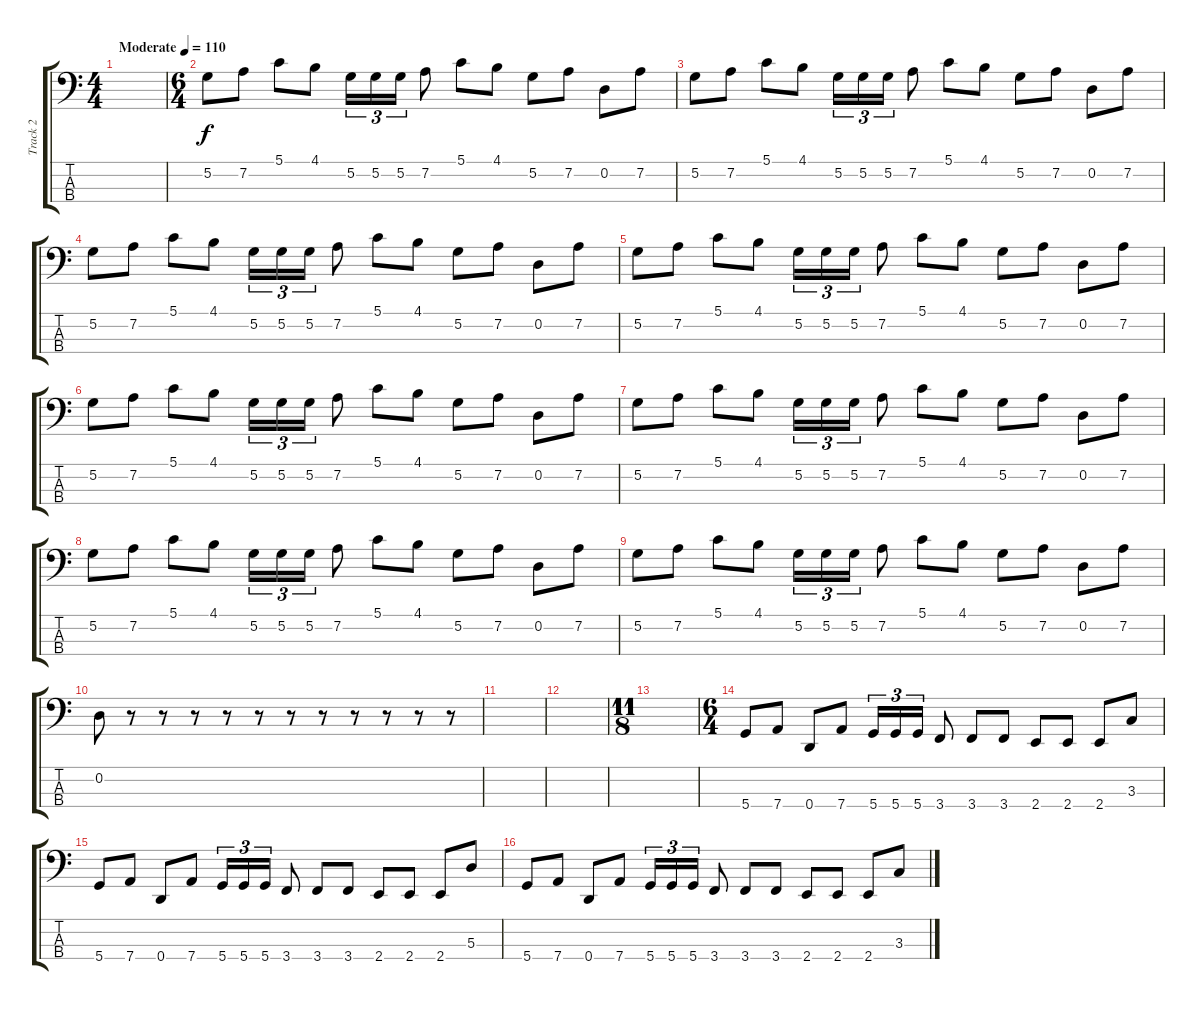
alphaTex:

\track ("Track 2" "Track 2") {instrument electricbasspick}
\staff {score tabs}
\tuning (G2 D2 A1 D1) {hide}
\ts (4 4)
\tempo (110 "Moderate")
\clef f4
\ks c
|
\ts (6 4)
5.2.8 7.2.8 5.1.8 4.1.8 5.2.16{tu (3 2)} 5.2.16{tu (3 2)} 5.2.16{tu (3 2)} 7.2.8 5.1.8 4.1.8 5.2.8 7.2.8 0.2.8 7.2.8 |
5.2.8 7.2.8 5.1.8 4.1.8 5.2.16{tu (3 2)} 5.2.16{tu (3 2)} 5.2.16{tu (3 2)} 7.2.8 5.1.8 4.1.8 5.2.8 7.2.8 0.2.8 7.2.8 |
5.2.8 7.2.8 5.1.8 4.1.8 5.2.16{tu (3 2)} 5.2.16{tu (3 2)} 5.2.16{tu (3 2)} 7.2.8 5.1.8 4.1.8 5.2.8 7.2.8 0.2.8 7.2.8 |
5.2.8 7.2.8 5.1.8 4.1.8 5.2.16{tu (3 2)} 5.2.16{tu (3 2)} 5.2.16{tu (3 2)} 7.2.8 5.1.8 4.1.8 5.2.8 7.2.8 0.2.8 7.2.8 |
5.2.8 7.2.8 5.1.8 4.1.8 5.2.16{tu (3 2)} 5.2.16{tu (3 2)} 5.2.16{tu (3 2)} 7.2.8 5.1.8 4.1.8 5.2.8 7.2.8 0.2.8 7.2.8 |
5.2.8 7.2.8 5.1.8 4.1.8 5.2.16{tu (3 2)} 5.2.16{tu (3 2)} 5.2.16{tu (3 2)} 7.2.8 5.1.8 4.1.8 5.2.8 7.2.8 0.2.8 7.2.8 |
5.2.8 7.2.8 5.1.8 4.1.8 5.2.16{tu (3 2)} 5.2.16{tu (3 2)} 5.2.16{tu (3 2)} 7.2.8 5.1.8 4.1.8 5.2.8 7.2.8 0.2.8 7.2.8 |
5.2.8 7.2.8 5.1.8 4.1.8 5.2.16{tu (3 2)} 5.2.16{tu (3 2)} 5.2.16{tu (3 2)} 7.2.8 5.1.8 4.1.8 5.2.8 7.2.8 0.2.8 7.2.8 |
0.2.8 r.8 r.8 r.8 r.8 r.8 r.8 r.8 r.8 r.8 r.8 r.8 |
|
|
\ts (11 8)
|
\ts (6 4)
5.4.8 7.4.8 0.4.8 7.4.8 5.4.16{tu (3 2)} 5.4.16{tu (3 2)} 5.4.16{tu (3 2)} 3.4.8 3.4.8 3.4.8 2.4.8 2.4.8 2.4.8 3.3.8 |
5.4.8 7.4.8 0.4.8 7.4.8 5.4.16{tu (3 2)} 5.4.16{tu (3 2)} 5.4.16{tu (3 2)} 3.4.8 3.4.8 3.4.8 2.4.8 2.4.8 2.4.8 5.3.8 |
5.4.8 7.4.8 0.4.8 7.4.8 5.4.16{tu (3 2)} 5.4.16{tu (3 2)} 5.4.16{tu (3 2)} 3.4.8 3.4.8 3.4.8 2.4.8 2.4.8 2.4.8 3.3.8
